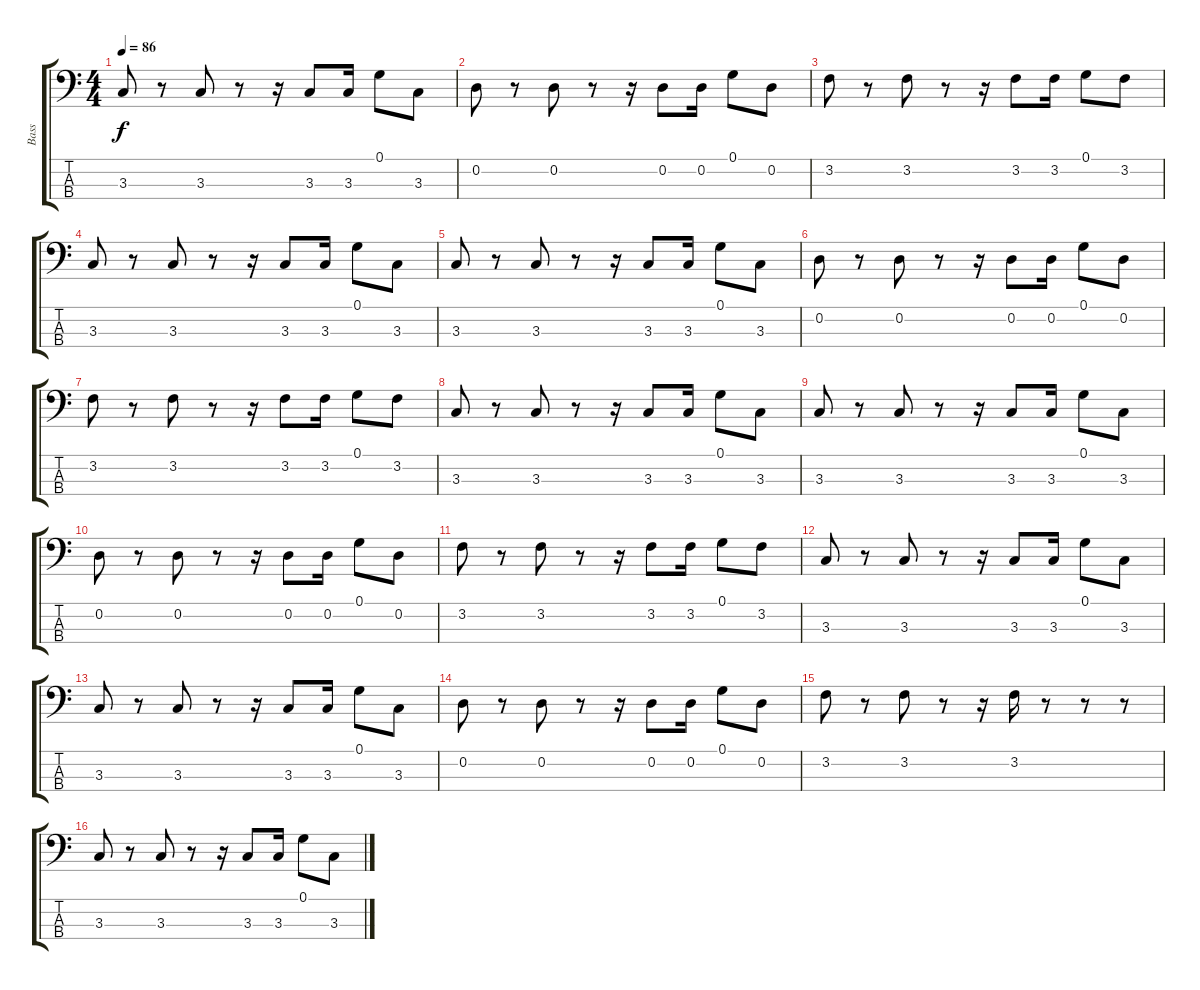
\track ("Bass" "Bass") {instrument synthbass2}
\staff {score tabs}
\tuning (G2 D2 A1 E1) {hide}
\ts (4 4)
\tempo 86
\clef f4
\ks c
3.3.8{dy f} r.8 3.3.8 r.8 r.16 3.3.8 3.3.16 0.1.8 3.3.8 |
0.2.8 r.8 0.2.8 r.8 r.16 0.2.8 0.2.16 0.1.8 0.2.8 |
3.2.8 r.8 3.2.8 r.8 r.16 3.2.8 3.2.16 0.1.8 3.2.8 |
3.3.8 r.8 3.3.8 r.8 r.16 3.3.8 3.3.16 0.1.8 3.3.8 |
3.3.8 r.8 3.3.8 r.8 r.16 3.3.8 3.3.16 0.1.8 3.3.8 |
0.2.8 r.8 0.2.8 r.8 r.16 0.2.8 0.2.16 0.1.8 0.2.8 |
3.2.8 r.8 3.2.8 r.8 r.16 3.2.8 3.2.16 0.1.8 3.2.8 |
3.3.8 r.8 3.3.8 r.8 r.16 3.3.8 3.3.16 0.1.8 3.3.8 |
3.3.8 r.8 3.3.8 r.8 r.16 3.3.8 3.3.16 0.1.8 3.3.8 |
0.2.8 r.8 0.2.8 r.8 r.16 0.2.8 0.2.16 0.1.8 0.2.8 |
3.2.8 r.8 3.2.8 r.8 r.16 3.2.8 3.2.16 0.1.8 3.2.8 |
3.3.8 r.8 3.3.8 r.8 r.16 3.3.8 3.3.16 0.1.8 3.3.8 |
3.3.8 r.8 3.3.8 r.8 r.16 3.3.8 3.3.16 0.1.8 3.3.8 |
0.2.8 r.8 0.2.8 r.8 r.16 0.2.8 0.2.16 0.1.8 0.2.8 |
3.2.8 r.8 3.2.8 r.8 r.16 3.2.16 r.8 r.8 r.8 |
3.3.8 r.8 3.3.8 r.8 r.16 3.3.8 3.3.16 0.1.8 3.3.8
